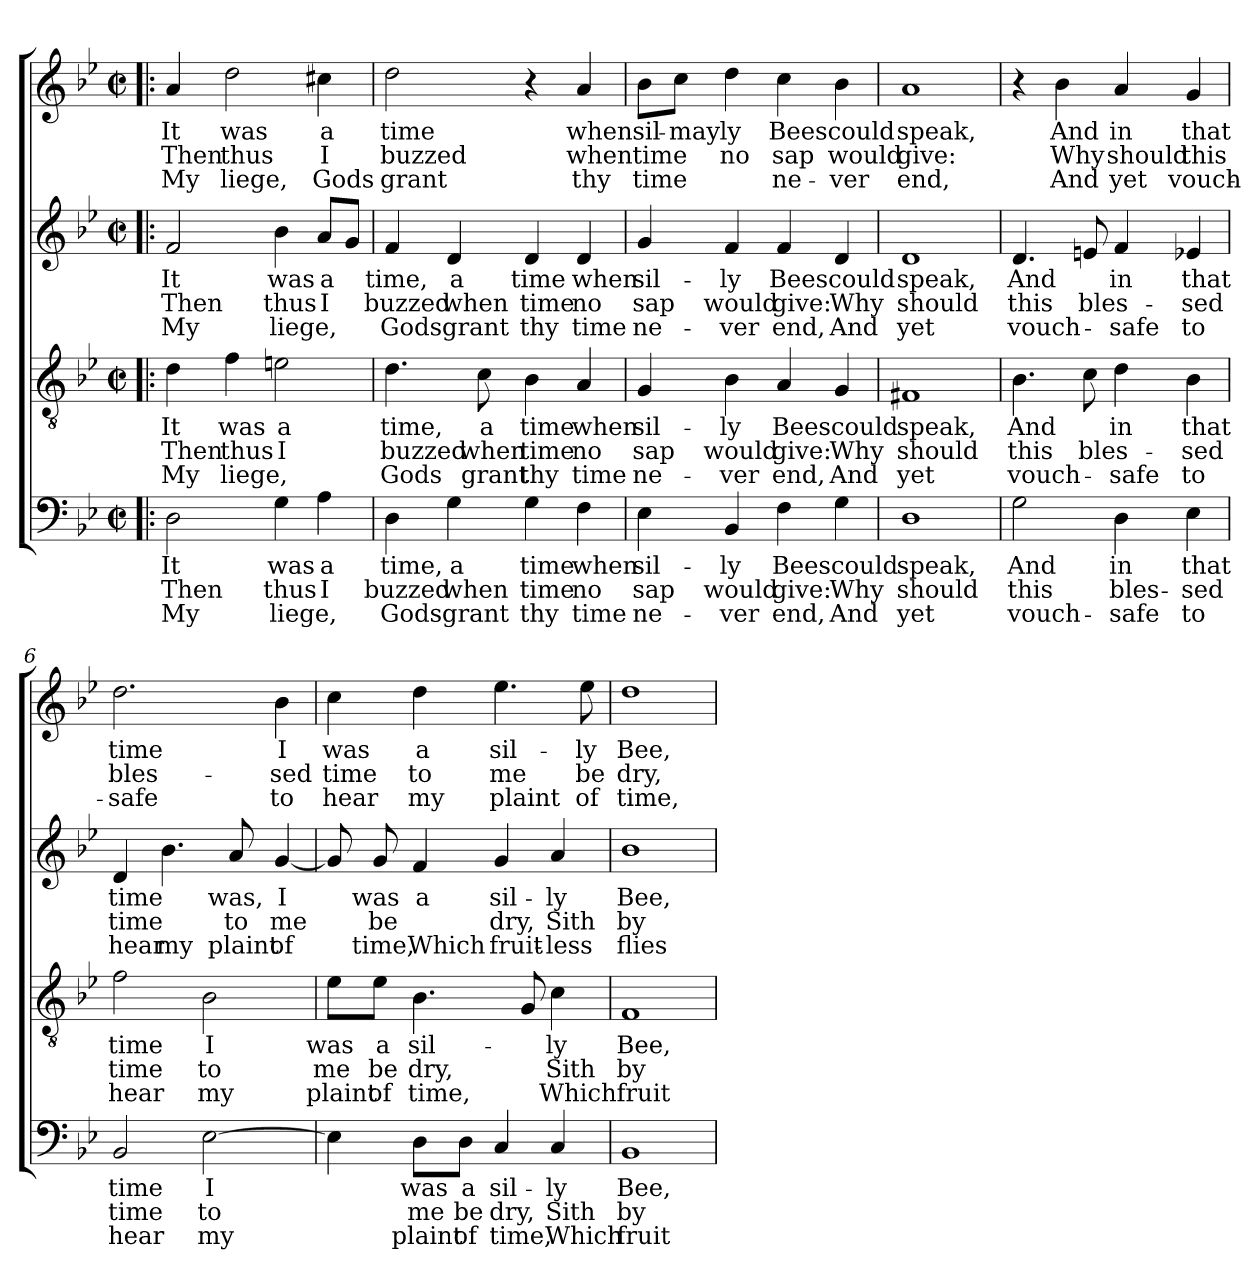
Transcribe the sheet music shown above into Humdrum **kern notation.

**kern	**text	**text	**text	**kern	**text	**text	**text	**kern	**text	**text	**text	**kern	**text	**text	**text
*part4	*part4	*part4	*part4	*part3	*part3	*part3	*part3	*part2	*part2	*part2	*part2	*part1	*part1	*part1	*part1
*staff4	*staff4	*staff4	*staff4	*staff3	*staff3	*staff3	*staff3	*staff2	*staff2	*staff2	*staff2	*staff1	*staff1	*staff1	*staff1
*clefF4	*	*	*	*clefGv2	*	*	*	*clefG2	*	*	*	*clefG2	*	*	*
*k[b-e-]	*	*	*	*k[b-e-]	*	*	*	*k[b-e-]	*	*	*	*k[b-e-]	*	*	*
*B-:	*	*	*	*B-:	*	*	*	*B-:	*	*	*	*B-:	*	*	*
*M2/2	*	*	*	*M2/2	*	*	*	*M2/2	*	*	*	*M2/2	*	*	*
*met(c|)	*	*	*	*met(c|)	*	*	*	*met(c|)	*	*	*	*met(c|)	*	*	*
=1!|:	=1!|:	=1!|:	=1!|:	=1!|:	=1!|:	=1!|:	=1!|:	=1!|:	=1!|:	=1!|:	=1!|:	=1!|:	=1!|:	=1!|:	=1!|:
!	!LO:LY:b	!LO:LY:b	!LO:LY:b	!	!LO:LY:b	!LO:LY:b	!LO:LY:b	!	!LO:LY:b	!LO:LY:b	!LO:LY:b	!	!LO:LY:b	!LO:LY:b	!LO:LY:b
2D\	It	Then	My	4d\	It	Then	My	2f/	It	Then	My	4a/	It	Then	My
!	!	!	!	!	!LO:LY:b	!LO:LY:b	!LO:LY:b	!	!	!	!	!	!LO:LY:b	!LO:LY:b	!LO:LY:b
.	.	.	.	4f\	was	thus	liege,	.	.	.	.	2dd\	was	thus	liege,
!	!LO:LY:b	!LO:LY:b	!LO:LY:b	!	!LO:LY:b	!LO:LY:b	!	!	!LO:LY:b	!LO:LY:b	!LO:LY:b	!	!	!	!
4G\	was	thus	liege,	2en\	a	I	.	4b-\	was	thus	liege,	.	.	.	.
!	!LO:LY:b	!LO:LY:b	!	!	!	!	!	!	!LO:LY:b	!LO:LY:b	!	!	!LO:LY:b	!LO:LY:b	!LO:LY:b
4A\	a	I	.	.	.	.	.	8a/L	a	I	.	4cc#X\	a	I	Gods
.	.	.	.	.	.	.	.	8g/J	.	.	.	.	.	.	.
=2	=2	=2	=2	=2	=2	=2	=2	=2	=2	=2	=2	=2	=2	=2	=2
!	!LO:LY:b	!LO:LY:b	!LO:LY:b	!	!LO:LY:b	!LO:LY:b	!LO:LY:b	!	!LO:LY:b	!LO:LY:b	!LO:LY:b	!	!LO:LY:b	!LO:LY:b	!LO:LY:b
4D\	time,	buzzed	Gods	4.d\	time,	buzzed	Gods	4f/	time,	buzzed	Gods	2dd\	time	buzzed	grant
!	!LO:LY:b	!LO:LY:b	!LO:LY:b	!	!	!	!	!	!LO:LY:b	!LO:LY:b	!LO:LY:b	!	!	!	!
4G\	a	when	grant	.	.	.	.	4d/	a	when	grant	.	.	.	.
!	!	!	!	!	!LO:LY:b	!LO:LY:b	!LO:LY:b	!	!	!	!	!	!	!	!
.	.	.	.	8c\	a	when	grant	.	.	.	.	.	.	.	.
!	!LO:LY:b	!LO:LY:b	!LO:LY:b	!	!LO:LY:b	!LO:LY:b	!LO:LY:b	!	!LO:LY:b	!LO:LY:b	!LO:LY:b	!	!	!	!
4G\	time	time	thy	4B-\	time	time	thy	4d/	time	time	thy	4r	.	.	.
!	!LO:LY:b	!LO:LY:b	!LO:LY:b	!	!LO:LY:b	!LO:LY:b	!LO:LY:b	!	!LO:LY:b	!LO:LY:b	!LO:LY:b	!	!LO:LY:b	!LO:LY:b	!LO:LY:b
4F\	when	no	time	4A/	when	no	time	4d/	when	no	time	4a/	when	when	thy
=3	=3	=3	=3	=3	=3	=3	=3	=3	=3	=3	=3	=3	=3	=3	=3
!	!LO:LY:b	!LO:LY:b	!LO:LY:b	!	!LO:LY:b	!LO:LY:b	!LO:LY:b	!	!LO:LY:b	!LO:LY:b	!LO:LY:b	!	!LO:LY:b	!LO:LY:b	!LO:LY:b
4E-\	sil-	sap	ne-	4G/	sil-	sap	ne-	4g/	sil-	sap	ne-	8b-\L	sil-	time	time
!	!	!	!	!	!	!	!	!	!	!	!	!	!LO:LY:b	!	!
.	.	.	.	.	.	.	.	.	.	.	.	8cc\J	-may	.	.
!	!LO:LY:b	!LO:LY:b	!LO:LY:b	!	!LO:LY:b	!LO:LY:b	!LO:LY:b	!	!LO:LY:b	!LO:LY:b	!LO:LY:b	!	!LO:LY:b	!LO:LY:b	!
4BB-/	-ly	would	-ver	4B-\	-ly	would	-ver	4f/	-ly	would	-ver	4dd\	ly	no	.
!	!LO:LY:b	!LO:LY:b	!LO:LY:b	!	!LO:LY:b	!LO:LY:b	!LO:LY:b	!	!LO:LY:b	!LO:LY:b	!LO:LY:b	!	!LO:LY:b	!LO:LY:b	!LO:LY:b
4F\	Beescould	give:	end,	4A/	Beescould	give:	end,	4f/	Beescould	give:	end,	4cc\	Beescould	sap	ne-
!	!	!LO:LY:b	!LO:LY:b	!	!	!LO:LY:b	!LO:LY:b	!	!	!LO:LY:b	!LO:LY:b	!	!	!LO:LY:b	!LO:LY:b
4G\	.	Why	And	4G/	.	Why	And	4d/	.	Why	And	4b-\	.	would	-ver
=4	=4	=4	=4	=4	=4	=4	=4	=4	=4	=4	=4	=4	=4	=4	=4
!	!LO:LY:b	!LO:LY:b	!LO:LY:b	!	!LO:LY:b	!LO:LY:b	!LO:LY:b	!	!LO:LY:b	!LO:LY:b	!LO:LY:b	!	!LO:LY:b	!LO:LY:b	!LO:LY:b
1D	speak,	should	yet	1F#X	speak,	should	yet	1d	speak,	should	yet	1a	speak,	give:	end,
=5	=5	=5	=5	=5	=5	=5	=5	=5	=5	=5	=5	=5	=5	=5	=5
!	!LO:LY:b	!LO:LY:b	!LO:LY:b	!	!LO:LY:b	!LO:LY:b	!LO:LY:b	!	!LO:LY:b	!LO:LY:b	!LO:LY:b	!	!	!	!
2G\	And	this	vouch-	4.B-\	And	this	vouch-	4.d/	And	this	vouch-	4r	.	.	.
!	!	!	!	!	!	!	!	!	!	!	!	!	!LO:LY:b	!LO:LY:b	!LO:LY:b
.	.	.	.	.	.	.	.	.	.	.	.	4b-\	And	Why	And
!	!	!	!	!	!	!LO:LY:b	!	!	!	!LO:LY:b	!	!	!	!	!
.	.	.	.	8c\	.	bles-	.	8en/	.	bles-	.	.	.	.	.
!	!LO:LY:b	!LO:LY:b	!LO:LY:b	!	!LO:LY:b	!	!LO:LY:b	!	!LO:LY:b	!	!LO:LY:b	!	!LO:LY:b	!LO:LY:b	!LO:LY:b
4D\	in	bles-	-safe	4d\	in	.	-safe	4f/	in	.	-safe	4a/	in	should	yet
!	!LO:LY:b	!LO:LY:b	!LO:LY:b	!	!LO:LY:b	!LO:LY:b	!LO:LY:b	!	!LO:LY:b	!LO:LY:b	!LO:LY:b	!	!LO:LY:b	!LO:LY:b	!LO:LY:b
4E-\	that	-sed	to	4B-\	that	-sed	to	4e-X/	that	-sed	to	4g/	that	this	vouch-
!!LO:LB:g=z
=6	=6	=6	=6	=6	=6	=6	=6	=6	=6	=6	=6	=6	=6	=6	=6
!	!LO:LY:b	!LO:LY:b	!LO:LY:b	!	!LO:LY:b	!LO:LY:b	!LO:LY:b	!	!LO:LY:b	!LO:LY:b	!LO:LY:b	!	!LO:LY:b	!LO:LY:b	!LO:LY:b
2BB-/	time	time	hear	2f\	time	time	hear	4d/	time	time	hear	2.dd\	time	bles-	-safe
!	!	!	!	!	!	!	!	!	!	!	!LO:LY:b	!	!	!	!
.	.	.	.	.	.	.	.	4.b-\	.	.	my	.	.	.	.
!	!LO:LY:b	!LO:LY:b	!LO:LY:b	!	!LO:LY:b	!LO:LY:b	!LO:LY:b	!	!	!	!	!	!	!	!
[>2E-\	I	to	my	2B-\	I	to	my	.	.	.	.	.	.	.	.
!	!	!	!	!	!	!	!	!	!LO:LY:b	!LO:LY:b	!LO:LY:b	!	!	!	!
.	.	.	.	.	.	.	.	8a/	was,	to	plaint	.	.	.	.
!	!	!	!	!	!	!	!	!	!LO:LY:b	!LO:LY:b	!LO:LY:b	!	!LO:LY:b	!LO:LY:b	!LO:LY:b
.	.	.	.	.	.	.	.	[<4g/	I	me	of	4b-\	I	-sed	to
=7	=7	=7	=7	=7	=7	=7	=7	=7	=7	=7	=7	=7	=7	=7	=7
!	!	!	!	!	!LO:LY:b	!LO:LY:b	!LO:LY:b	!	!	!	!	!	!LO:LY:b	!LO:LY:b	!LO:LY:b
4E-\]	.	.	.	8e-\L	was	me	plaint	8g/]	.	.	.	4cc\	was	time	hear
!	!	!	!	!	!LO:LY:b	!LO:LY:b	!LO:LY:b	!	!LO:LY:b	!LO:LY:b	!LO:LY:b	!	!	!	!
.	.	.	.	8e-\J	a	be	of	8g/	was	be	time,	.	.	.	.
!	!LO:LY:b	!LO:LY:b	!LO:LY:b	!	!LO:LY:b	!LO:LY:b	!LO:LY:b	!	!LO:LY:b	!	!LO:LY:b	!	!LO:LY:b	!LO:LY:b	!LO:LY:b
8D\L	was	me	plaint	4.B-\	sil-	dry,	time,	4f/	a	.	Which	4dd\	a	to	my
!	!LO:LY:b	!LO:LY:b	!LO:LY:b	!	!	!	!	!	!	!	!	!	!	!	!
8D\J	a	be	of	.	.	.	.	.	.	.	.	.	.	.	.
!	!LO:LY:b	!LO:LY:b	!LO:LY:b	!	!	!	!	!	!LO:LY:b	!LO:LY:b	!LO:LY:b	!	!LO:LY:b	!LO:LY:b	!LO:LY:b
4C/	sil-	dry,	time,	.	.	.	.	4g/	sil-	dry,	fruit-	4.ee-\	sil-	me	plaint
.	.	.	.	8G/	.	.	.	.	.	.	.	.	.	.	.
!	!LO:LY:b	!LO:LY:b	!LO:LY:b	!	!LO:LY:b	!LO:LY:b	!LO:LY:b	!	!LO:LY:b	!LO:LY:b	!LO:LY:b	!	!	!	!
4C/	-ly	Sith	Which	4c\	-ly	Sith	Which	4a/	-ly	Sith	-less	.	.	.	.
!	!	!	!	!	!	!	!	!	!	!	!	!	!LO:LY:b	!LO:LY:b	!LO:LY:b
.	.	.	.	.	.	.	.	.	.	.	.	8ee-\	-ly	be	of
=8	=8	=8	=8	=8	=8	=8	=8	=8	=8	=8	=8	=8	=8	=8	=8
!	!LO:LY:b	!LO:LY:b	!LO:LY:b	!	!LO:LY:b	!LO:LY:b	!LO:LY:b	!	!LO:LY:b	!LO:LY:b	!LO:LY:b	!	!LO:LY:b	!LO:LY:b	!LO:LY:b
1BB-	Bee,	by	fruit-	1F	Bee,	by	fruit-	1b-	Bee,	by	flies	1dd	Bee,	dry,	time,
=	=	=	=	=	=	=	=	=	=	=	=	=	=	=	=
*-	*-	*-	*-	*-	*-	*-	*-	*-	*-	*-	*-	*-	*-	*-	*-
